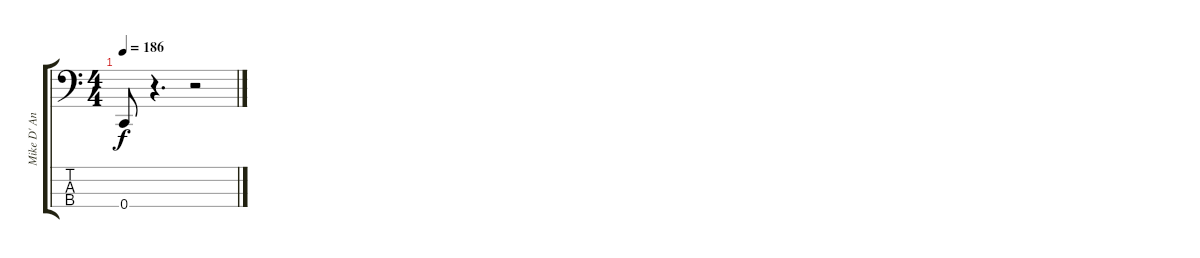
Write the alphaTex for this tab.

\track ("Mike D' Antonio" "Mike D' An") {instrument electricbasspick}
\staff {score tabs}
\tuning (F2 C2 G1 C1) {hide}
\ts (4 4)
\tempo 186
\clef f4
\ks c
0.4.8{dy f} r.4{d} r.2
